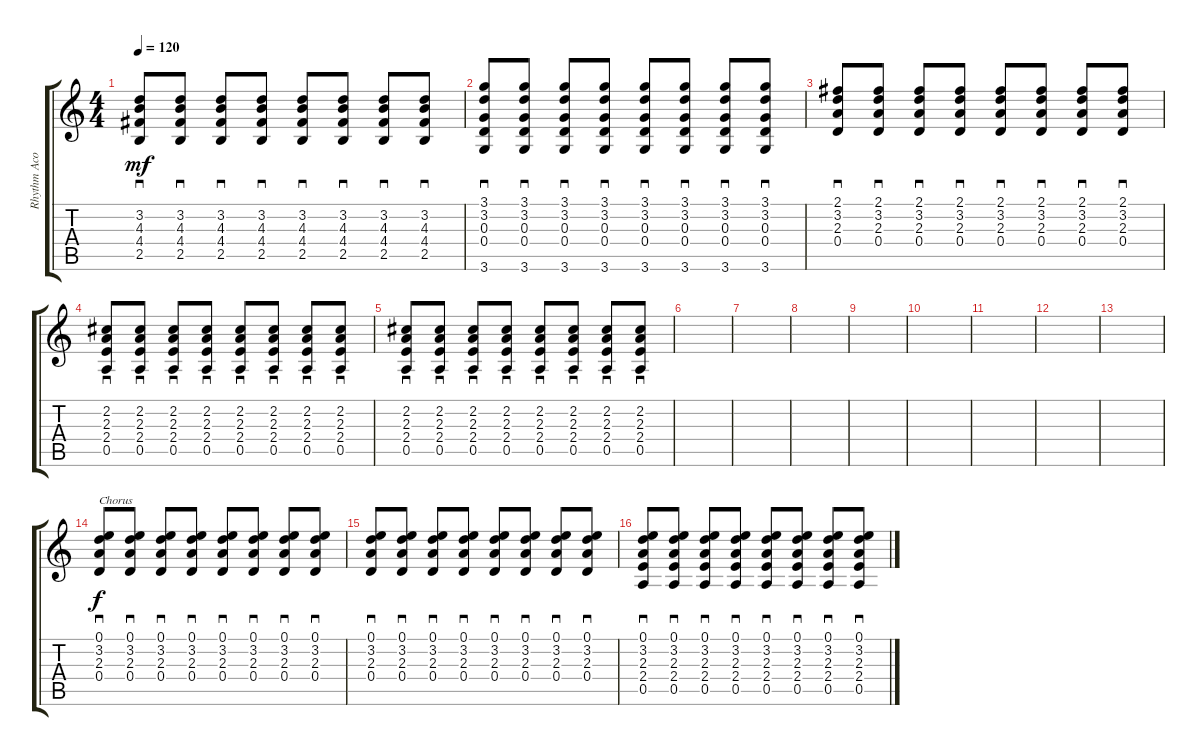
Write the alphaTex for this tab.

\track ("Rhythm Acoustic 2" "Rhythm Aco") {instrument acousticguitarsteel}
\staff {score tabs}
\tuning (E4 B3 G3 D3 A2 E2) {hide}
\ts (4 4)
\tempo 120
\clef g2
\ks c
(3.2 4.3 4.4 2.5).8{sd dy mf} (3.2 4.3 4.4 2.5).8{sd} (3.2 4.3 4.4 2.5).8{sd} (3.2 4.3 4.4 2.5).8{sd} (3.2 4.3 4.4 2.5).8{sd} (3.2 4.3 4.4 2.5).8{sd} (3.2 4.3 4.4 2.5).8{sd} (3.2 4.3 4.4 2.5).8{sd} |
(3.1 3.2 0.3 0.4 3.6).8{sd} (3.1 3.2 0.3 0.4 3.6).8{sd} (3.1 3.2 0.3 0.4 3.6).8{sd} (3.1 3.2 0.3 0.4 3.6).8{sd} (3.1 3.2 0.3 0.4 3.6).8{sd} (3.1 3.2 0.3 0.4 3.6).8{sd} (3.1 3.2 0.3 0.4 3.6).8{sd} (3.1 3.2 0.3 0.4 3.6).8{sd} |
(2.1 3.2 2.3 0.4).8{sd} (2.1 3.2 2.3 0.4).8{sd} (2.1 3.2 2.3 0.4).8{sd} (2.1 3.2 2.3 0.4).8{sd} (2.1 3.2 2.3 0.4).8{sd} (2.1 3.2 2.3 0.4).8{sd} (2.1 3.2 2.3 0.4).8{sd} (2.1 3.2 2.3 0.4).8{sd} |
(2.2 2.3 2.4 0.5).8{sd} (2.2 2.3 2.4 0.5).8{sd} (2.2 2.3 2.4 0.5).8{sd} (2.2 2.3 2.4 0.5).8{sd} (2.2 2.3 2.4 0.5).8{sd} (2.2 2.3 2.4 0.5).8{sd} (2.2 2.3 2.4 0.5).8{sd} (2.2 2.3 2.4 0.5).8{sd} |
(2.2 2.3 2.4 0.5).8{sd} (2.2 2.3 2.4 0.5).8{sd} (2.2 2.3 2.4 0.5).8{sd} (2.2 2.3 2.4 0.5).8{sd} (2.2 2.3 2.4 0.5).8{sd} (2.2 2.3 2.4 0.5).8{sd} (2.2 2.3 2.4 0.5).8{sd} (2.2 2.3 2.4 0.5).8{sd} |
|
|
|
|
|
|
|
|
(0.1 3.2 2.3 0.4).8{sd txt "Chorus" dy f} (0.1 3.2 2.3 0.4).8{sd} (0.1 3.2 2.3 0.4).8{sd} (0.1 3.2 2.3 0.4).8{sd} (0.1 3.2 2.3 0.4).8{sd} (0.1 3.2 2.3 0.4).8{sd} (0.1 3.2 2.3 0.4).8{sd} (0.1 3.2 2.3 0.4).8{sd} |
(0.1 3.2 2.3 0.4).8{sd} (0.1 3.2 2.3 0.4).8{sd} (0.1 3.2 2.3 0.4).8{sd} (0.1 3.2 2.3 0.4).8{sd} (0.1 3.2 2.3 0.4).8{sd} (0.1 3.2 2.3 0.4).8{sd} (0.1 3.2 2.3 0.4).8{sd} (0.1 3.2 2.3 0.4).8{sd} |
(0.1 3.2 2.3 2.4 0.5).8{sd} (0.1 3.2 2.3 2.4 0.5).8{sd} (0.1 3.2 2.3 2.4 0.5).8{sd} (0.1 3.2 2.3 2.4 0.5).8{sd} (0.1 3.2 2.3 2.4 0.5).8{sd} (0.1 3.2 2.3 2.4 0.5).8{sd} (0.1 3.2 2.3 2.4 0.5).8{sd} (0.1 3.2 2.3 2.4 0.5).8{sd}
